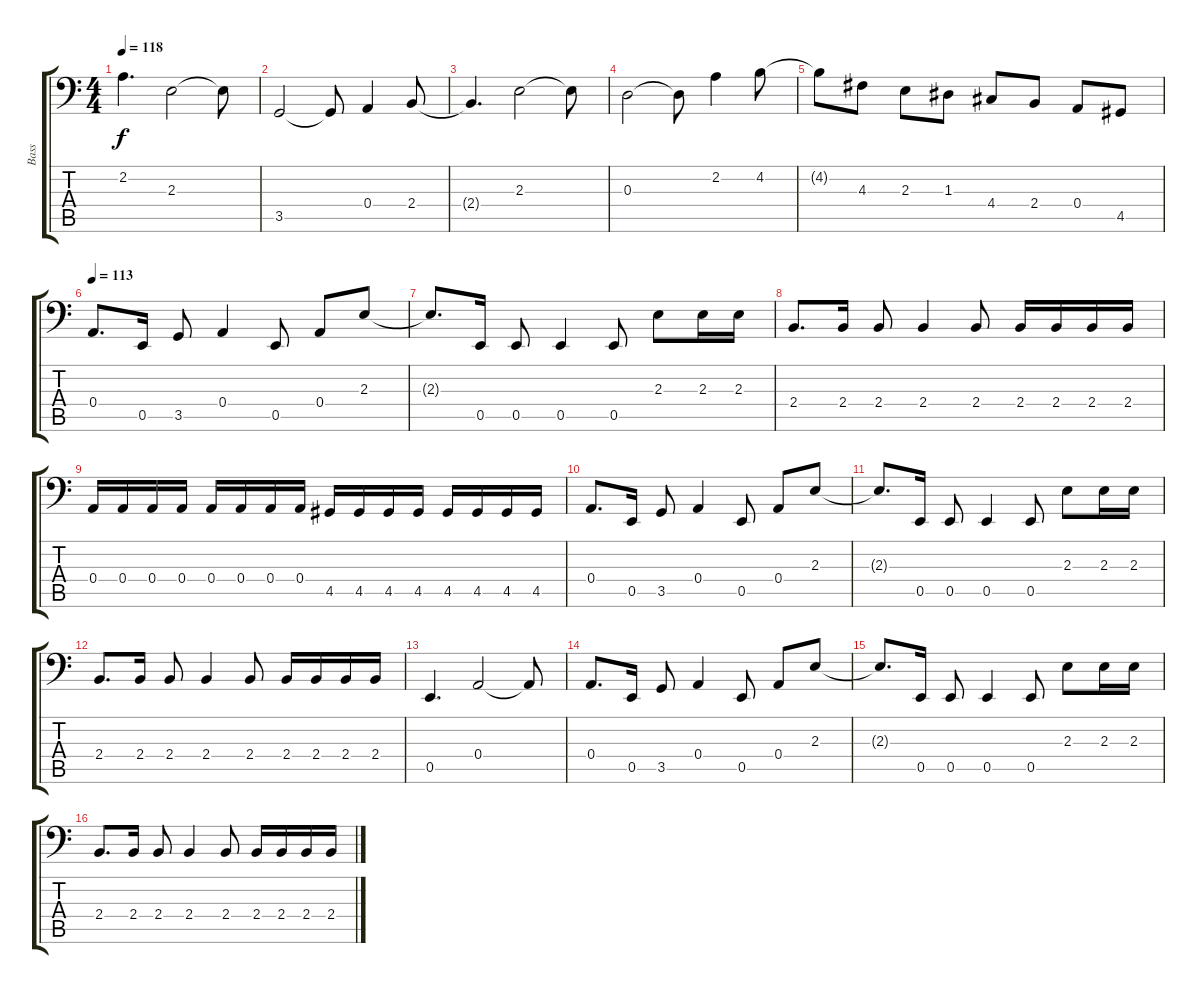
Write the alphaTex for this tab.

\track ("Bass" "Bass") {instrument electricbassfinger}
\staff {score tabs}
\tuning (C3 G2 D2 A1 E1 B0) {hide}
\ts (4 4)
\tempo 118
\clef f4
\ks c
2.2{t}.4{d dy f} 2.3.2 2.3{t}.8 |
3.5.2 3.5{t}.8 0.4.4 2.4.8 |
2.4{t}.4{d} 2.3.2 2.3{t}.8 |
0.3.2 0.3{t}.8 2.2.4 4.2.8 |
4.2{t}.8 4.3.8 2.3.8 1.3.8 4.4.8 2.4.8 0.4.8 4.5.8 |
\tempo 113
0.4.8{d volume 12} 0.5.16 3.5.8 0.4.4 0.5.8 0.4.8 2.3.8 |
2.3{t}.8{d} 0.5.16 0.5.8 0.5.4 0.5.8 2.3.8 2.3.16 2.3.16 |
2.4.8{d} 2.4.16 2.4.8 2.4.4 2.4.8 2.4.16 2.4.16 2.4.16 2.4.16 |
0.4.16 0.4.16 0.4.16 0.4.16 0.4.16 0.4.16 0.4.16 0.4.16 4.5.16 4.5.16 4.5.16 4.5.16 4.5.16 4.5.16 4.5.16 4.5.16 |
0.4.8{d} 0.5.16 3.5.8 0.4.4 0.5.8 0.4.8 2.3.8 |
2.3{t}.8{d} 0.5.16 0.5.8 0.5.4 0.5.8 2.3.8 2.3.16 2.3.16 |
2.4.8{d} 2.4.16 2.4.8 2.4.4 2.4.8 2.4.16 2.4.16 2.4.16 2.4.16 |
0.5.4{d} 0.4.2 0.4{t}.8 |
0.4.8{d} 0.5.16 3.5.8 0.4.4 0.5.8 0.4.8 2.3.8 |
2.3{t}.8{d} 0.5.16 0.5.8 0.5.4 0.5.8 2.3.8 2.3.16 2.3.16 |
2.4.8{d} 2.4.16 2.4.8 2.4.4 2.4.8 2.4.16 2.4.16 2.4.16 2.4.16
